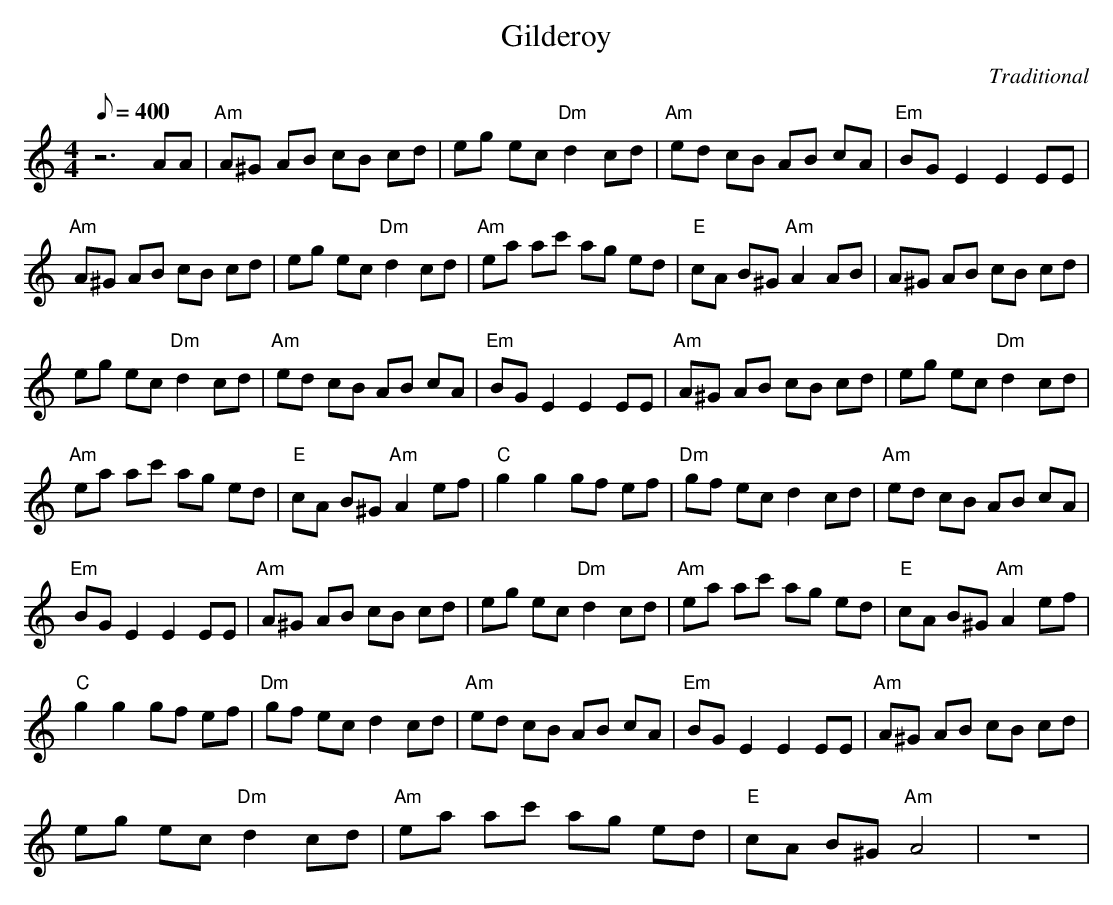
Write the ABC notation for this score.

X:1
T: Gilderoy
C: Traditional
L: 1/8
Q: 400
M: 4/4
K: Am
 z6 AA | "Am"A^G AB cB cd | eg ec "Dm"d2 cd | "Am"ed cB AB cA | "Em"BG E2 E2 EE |
 "Am"A^G AB cB cd | eg ec "Dm"d2 cd | "Am"ea ac' ag ed | "E"cA B^G "Am"A2 AB | A^G AB cB cd |
 eg ec "Dm"d2 cd | "Am"ed cB AB cA | "Em"BG E2 E2 EE | "Am"A^G AB cB cd | eg ec "Dm"d2 cd |
 "Am"ea ac' ag ed | "E"cA B^G "Am"A2 ef | "C"g2 g2 gf ef | "Dm"gf ec d2 cd | "Am"ed cB AB cA |
 "Em"BG E2 E2 EE | "Am"A^G AB cB cd | eg ec "Dm"d2 cd | "Am"ea ac' ag ed | "E"cA B^G "Am"A2 ef |
 "C"g2 g2 gf ef | "Dm"gf ec d2 cd | "Am"ed cB AB cA | "Em"BG E2 E2 EE | "Am"A^G AB cB cd |
 eg ec "Dm"d2 cd | "Am"ea ac' ag ed | "E"cA B^G "Am"A4 | z8 |
